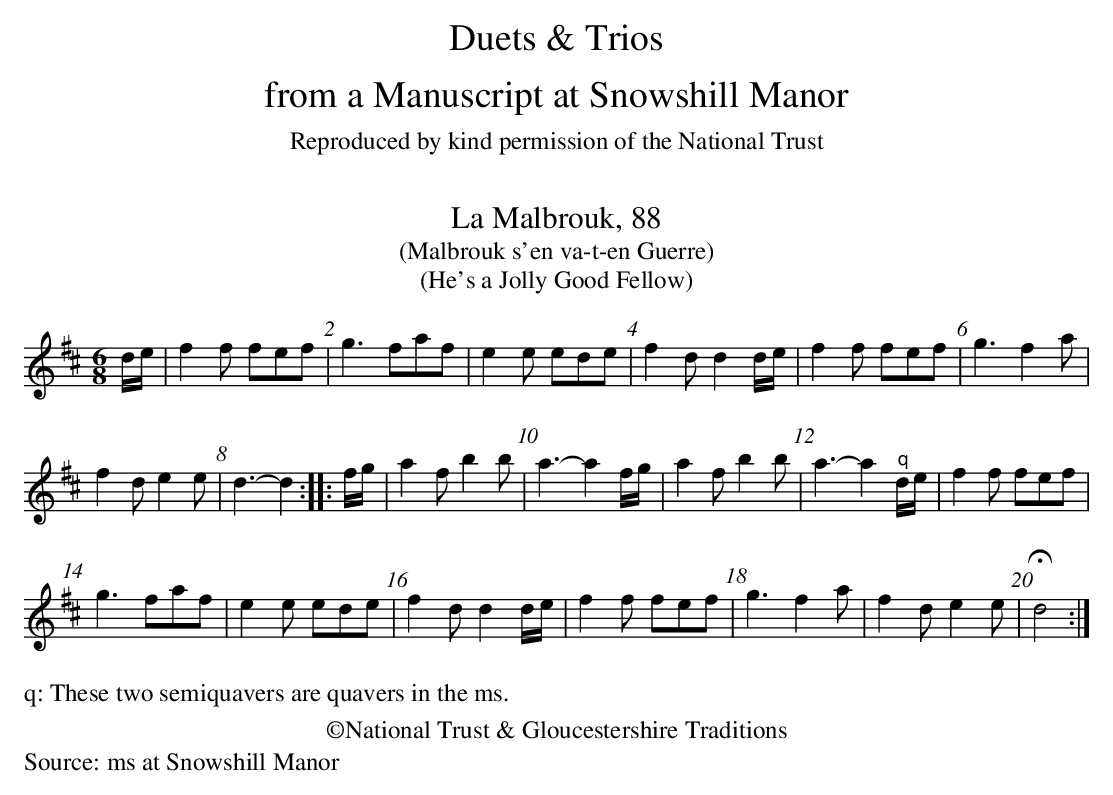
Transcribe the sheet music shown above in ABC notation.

X:1
T:La Malbrouk, 88
T:(Malbrouk s'en va-t-en Guerre)
T:(He's a Jolly Good Fellow)
M:6/8
L:1/8
K:D
d/2e/2|f2f fef|g3 faf|e2e ede| f2d d2d/2e/2|\
f2f fef| g3 f2a|
f2de2e|d3-d2:: f/2g/2|a2fb2b |a3-a2f/2g/2|\
a2fb2b |a3-a2"^q"d/2e/2| f2f fef|
g3 faf|e2e ede|f2d d2d/2e/2|\
f2f fef|g3 f2a|f2de2e|Hd4:|
